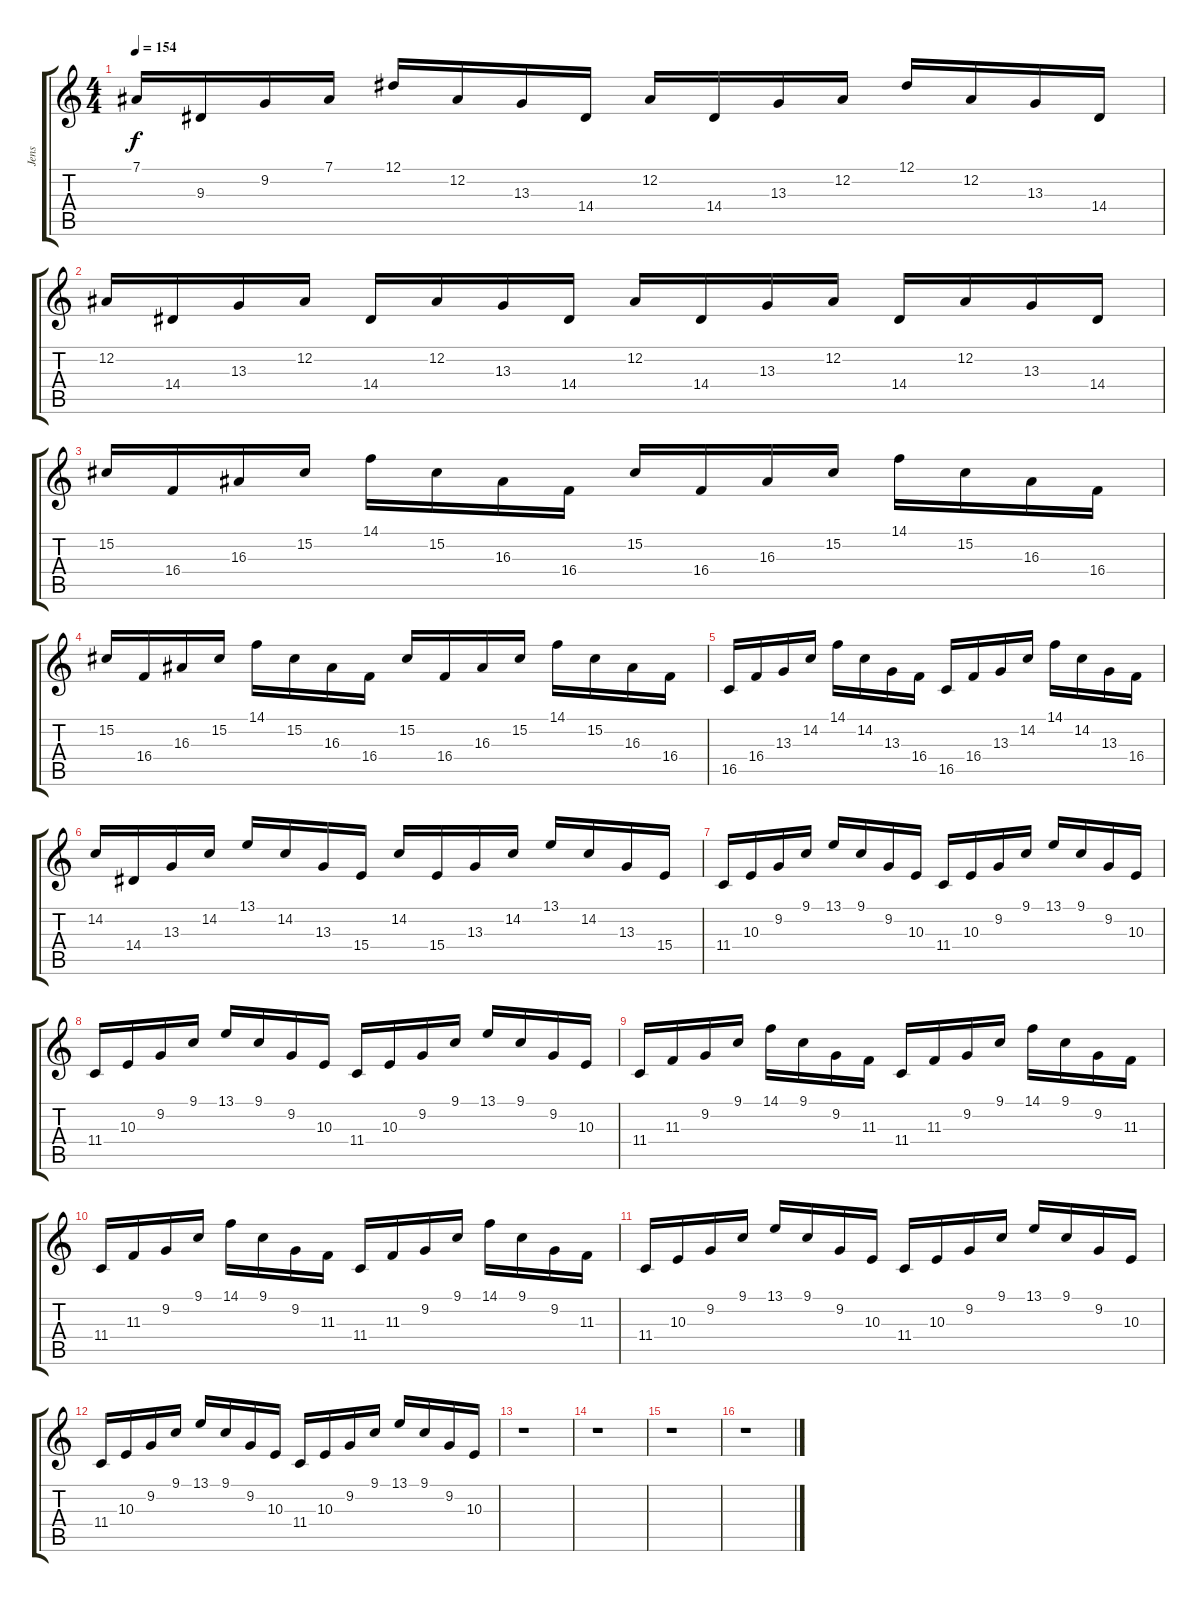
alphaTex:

\track ("Jens" "Jens") {instrument fx4atmosphere}
\staff {score tabs}
\tuning (Eb4 Bb3 Gb3 Db3 Ab2 Eb2) {hide}
\ts (4 4)
\tempo 154
\clef g2
\ks c
7.1.16{dy f} 9.3.16 9.2.16 7.1.16 12.1.16 12.2.16 13.3.16 14.4.16 12.2.16 14.4.16 13.3.16 12.2.16 12.1.16 12.2.16 13.3.16 14.4.16 |
12.2.16 14.4.16 13.3.16 12.2.16 14.4.16 12.2.16 13.3.16 14.4.16 12.2.16 14.4.16 13.3.16 12.2.16 14.4.16 12.2.16 13.3.16 14.4.16 |
15.2.16 16.4.16 16.3.16 15.2.16 14.1.16 15.2.16 16.3.16 16.4.16 15.2.16 16.4.16 16.3.16 15.2.16 14.1.16 15.2.16 16.3.16 16.4.16 |
15.2.16 16.4.16 16.3.16 15.2.16 14.1.16 15.2.16 16.3.16 16.4.16 15.2.16 16.4.16 16.3.16 15.2.16 14.1.16 15.2.16 16.3.16 16.4.16 |
16.5.16 16.4.16 13.3.16 14.2.16 14.1.16 14.2.16 13.3.16 16.4.16 16.5.16 16.4.16 13.3.16 14.2.16 14.1.16 14.2.16 13.3.16 16.4.16 |
14.2.16 14.4.16 13.3.16 14.2.16 13.1.16 14.2.16 13.3.16 15.4.16 14.2.16 15.4.16 13.3.16 14.2.16 13.1.16 14.2.16 13.3.16 15.4.16 |
11.4.16 10.3.16 9.2.16 9.1.16 13.1.16 9.1.16 9.2.16 10.3.16 11.4.16 10.3.16 9.2.16 9.1.16 13.1.16 9.1.16 9.2.16 10.3.16 |
11.4.16 10.3.16 9.2.16 9.1.16 13.1.16 9.1.16 9.2.16 10.3.16 11.4.16 10.3.16 9.2.16 9.1.16 13.1.16 9.1.16 9.2.16 10.3.16 |
11.4.16 11.3.16 9.2.16 9.1.16 14.1.16 9.1.16 9.2.16 11.3.16 11.4.16 11.3.16 9.2.16 9.1.16 14.1.16 9.1.16 9.2.16 11.3.16 |
11.4.16 11.3.16 9.2.16 9.1.16 14.1.16 9.1.16 9.2.16 11.3.16 11.4.16 11.3.16 9.2.16 9.1.16 14.1.16 9.1.16 9.2.16 11.3.16 |
11.4.16 10.3.16 9.2.16 9.1.16 13.1.16 9.1.16 9.2.16 10.3.16 11.4.16 10.3.16 9.2.16 9.1.16 13.1.16 9.1.16 9.2.16 10.3.16 |
11.4.16 10.3.16 9.2.16 9.1.16 13.1.16 9.1.16 9.2.16 10.3.16 11.4.16 10.3.16 9.2.16 9.1.16 13.1.16 9.1.16 9.2.16 10.3.16 |
r.1 |
r.1 |
r.1 |
r.1
